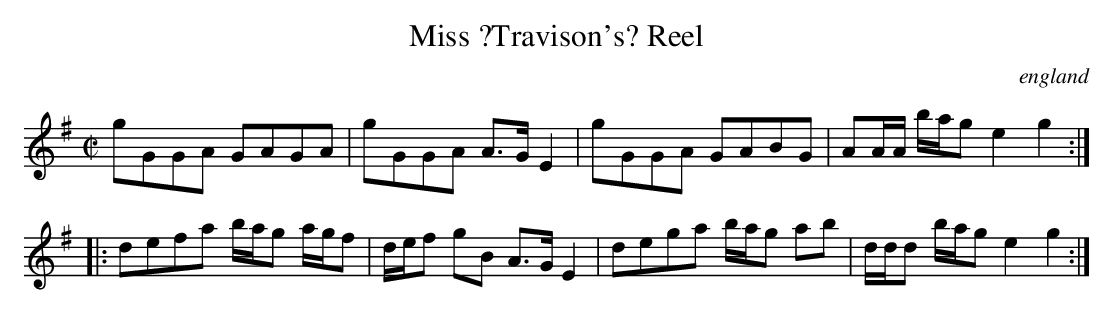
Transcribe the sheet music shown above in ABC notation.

X:1
T:Miss ?Travison's? Reel
O:england
M:C|
K:G
gGGA GAGA|gGGA A>GE2|\
gGGA GABG|AA/2A/2 b/2a/2g e2 g2:|
|:defa b/2a/2g a/2g/2f|d/2e/2f gB A>GE2|\
dega b/2a/2g ab|d/2d/2d b/2a/2g e2g2:|
